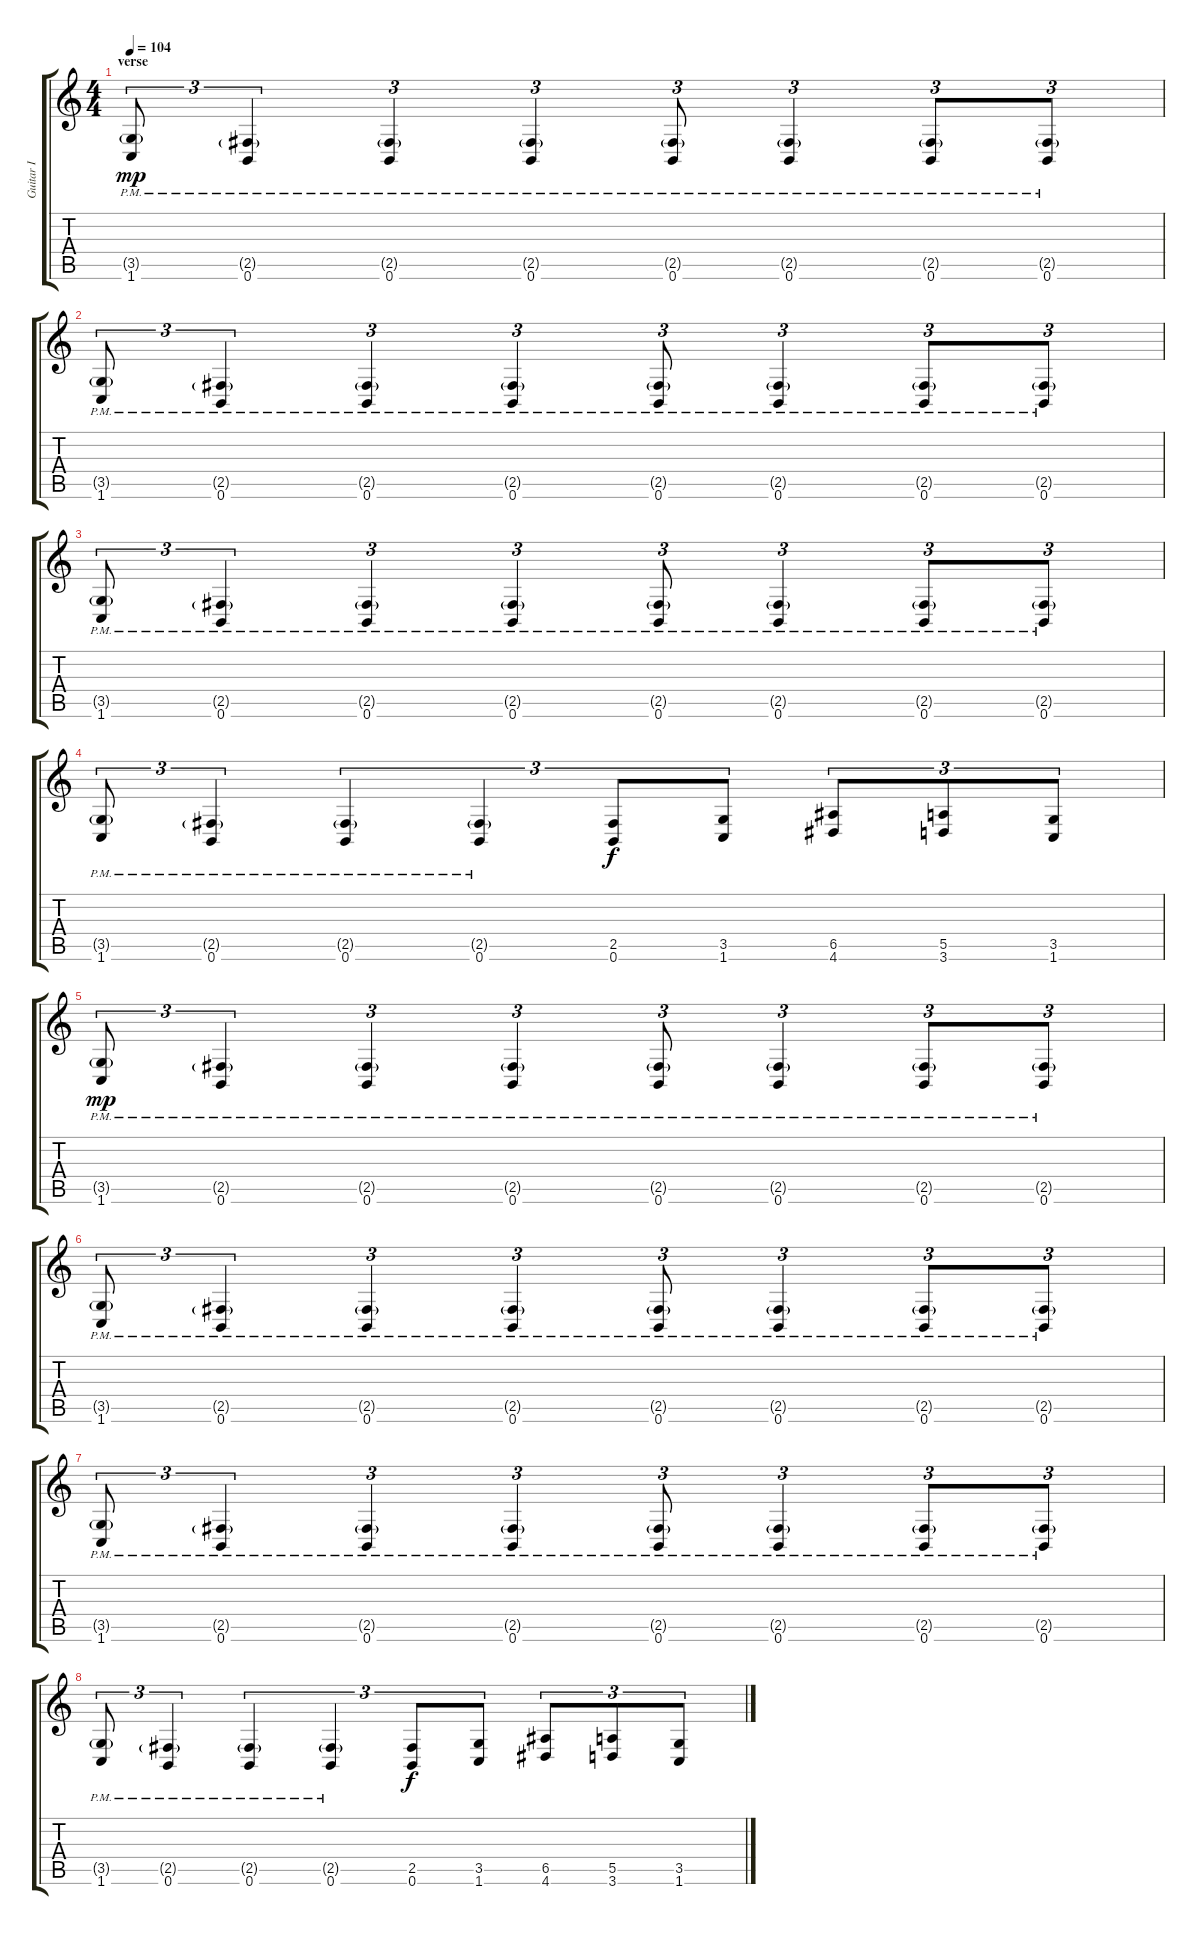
\track ("Guitar I" "Guitar I") {instrument distortionguitar}
\staff {score tabs}
\tuning (B3 Gb3 D3 A2 E2 B1) {hide}
\ts (4 4)
\section ("" "verse")
\tempo 104
\clef g2
\ks c
(3.5{g pm} 1.6{pm}).8{tu (3 2) dy mp} (2.5{g pm} 0.6{pm}).4{tu (3 2)} (2.5{g pm} 0.6{pm}).4{tu (3 2)} (2.5{g pm} 0.6{pm}).4{tu (3 2)} (2.5{g pm} 0.6{pm}).8{tu (3 2)} (2.5{g pm} 0.6{pm}).4{tu (3 2)} (2.5{g pm} 0.6{pm}).8{tu (3 2)} (2.5{g pm} 0.6{pm}).8{tu (3 2)} |
(3.5{g pm} 1.6{pm}).8{tu (3 2)} (2.5{g pm} 0.6{pm}).4{tu (3 2)} (2.5{g pm} 0.6{pm}).4{tu (3 2)} (2.5{g pm} 0.6{pm}).4{tu (3 2)} (2.5{g pm} 0.6{pm}).8{tu (3 2)} (2.5{g pm} 0.6{pm}).4{tu (3 2)} (2.5{g pm} 0.6{pm}).8{tu (3 2)} (2.5{g pm} 0.6{pm}).8{tu (3 2)} |
(3.5{g pm} 1.6{pm}).8{tu (3 2)} (2.5{g pm} 0.6{pm}).4{tu (3 2)} (2.5{g pm} 0.6{pm}).4{tu (3 2)} (2.5{g pm} 0.6{pm}).4{tu (3 2)} (2.5{g pm} 0.6{pm}).8{tu (3 2)} (2.5{g pm} 0.6{pm}).4{tu (3 2)} (2.5{g pm} 0.6{pm}).8{tu (3 2)} (2.5{g pm} 0.6{pm}).8{tu (3 2)} |
(3.5{g pm} 1.6{pm}).8{tu (3 2)} (2.5{g pm} 0.6{pm}).4{tu (3 2)} (2.5{g pm} 0.6{pm}).4{tu (3 2)} (2.5{g pm} 0.6{pm}).4{tu (3 2)} (2.5 0.6).8{tu (3 2) dy f} (3.5 1.6).8{tu (3 2)} (6.5 4.6).8{tu (3 2)} (5.5 3.6).8{tu (3 2)} (3.5 1.6).8{tu (3 2)} |
(3.5{g pm} 1.6{pm}).8{tu (3 2) dy mp} (2.5{g pm} 0.6{pm}).4{tu (3 2)} (2.5{g pm} 0.6{pm}).4{tu (3 2)} (2.5{g pm} 0.6{pm}).4{tu (3 2)} (2.5{g pm} 0.6{pm}).8{tu (3 2)} (2.5{g pm} 0.6{pm}).4{tu (3 2)} (2.5{g pm} 0.6{pm}).8{tu (3 2)} (2.5{g pm} 0.6{pm}).8{tu (3 2)} |
(3.5{g pm} 1.6{pm}).8{tu (3 2)} (2.5{g pm} 0.6{pm}).4{tu (3 2)} (2.5{g pm} 0.6{pm}).4{tu (3 2)} (2.5{g pm} 0.6{pm}).4{tu (3 2)} (2.5{g pm} 0.6{pm}).8{tu (3 2)} (2.5{g pm} 0.6{pm}).4{tu (3 2)} (2.5{g pm} 0.6{pm}).8{tu (3 2)} (2.5{g pm} 0.6{pm}).8{tu (3 2)} |
(3.5{g pm} 1.6{pm}).8{tu (3 2)} (2.5{g pm} 0.6{pm}).4{tu (3 2)} (2.5{g pm} 0.6{pm}).4{tu (3 2)} (2.5{g pm} 0.6{pm}).4{tu (3 2)} (2.5{g pm} 0.6{pm}).8{tu (3 2)} (2.5{g pm} 0.6{pm}).4{tu (3 2)} (2.5{g pm} 0.6{pm}).8{tu (3 2)} (2.5{g pm} 0.6{pm}).8{tu (3 2)} |
(3.5{g pm} 1.6{pm}).8{tu (3 2)} (2.5{g pm} 0.6{pm}).4{tu (3 2)} (2.5{g pm} 0.6{pm}).4{tu (3 2)} (2.5{g pm} 0.6{pm}).4{tu (3 2)} (2.5 0.6).8{tu (3 2) dy f} (3.5 1.6).8{tu (3 2)} (6.5 4.6).8{tu (3 2)} (5.5 3.6).8{tu (3 2)} (3.5 1.6).8{tu (3 2)}
